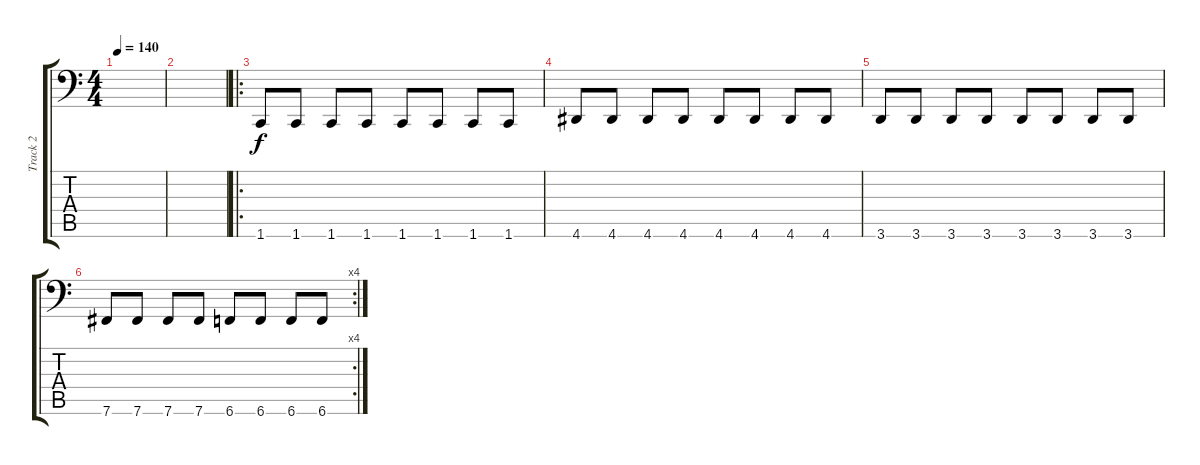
\track ("Track 2" "Track 2") {instrument overdrivenguitar}
\staff {score tabs}
\tuning (C3 G2 D2 A1 E1 B0) {hide}
\ts (4 4)
\tempo 140
\clef f4
\ks c
|
|
\ro
1.6.8 1.6.8 1.6.8 1.6.8 1.6.8 1.6.8 1.6.8 1.6.8 |
4.6.8 4.6.8 4.6.8 4.6.8 4.6.8 4.6.8 4.6.8 4.6.8 |
3.6.8 3.6.8 3.6.8 3.6.8 3.6.8 3.6.8 3.6.8 3.6.8 |
\rc 4
7.6.8 7.6.8 7.6.8 7.6.8 6.6.8 6.6.8 6.6.8 6.6.8
